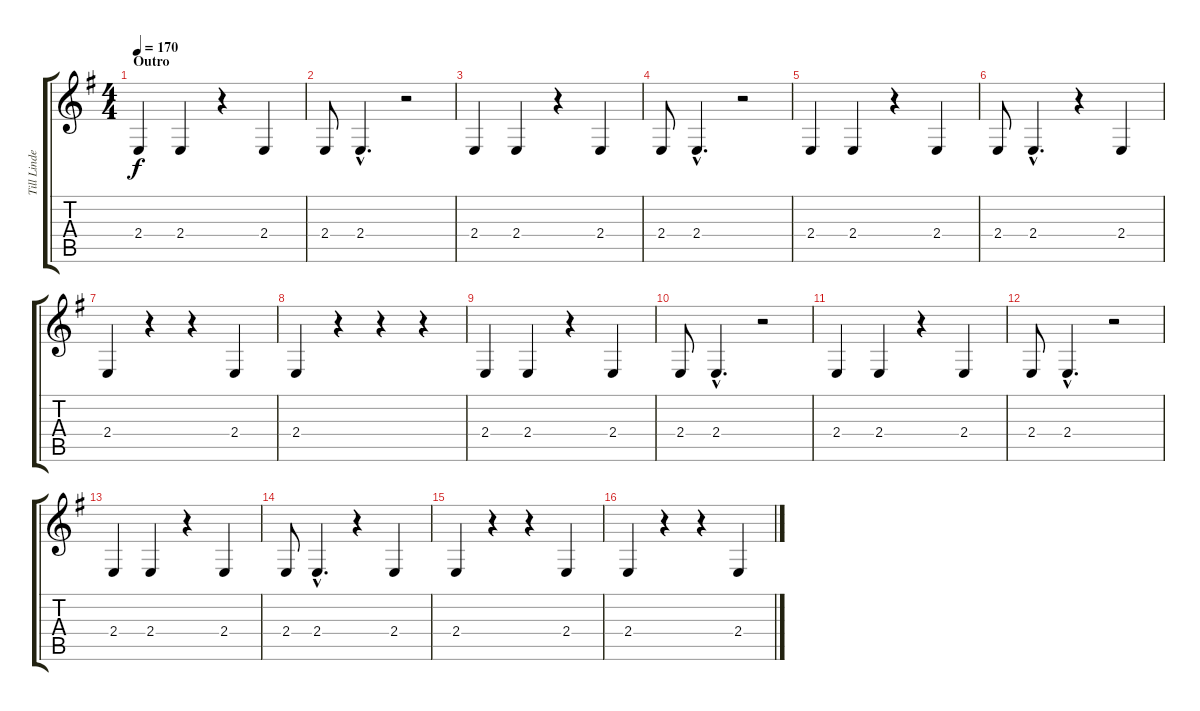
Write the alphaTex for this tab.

\track ("Till Lindemann - Lyrics" "Till Linde") {instrument oboe}
\staff {score tabs}
\tuning (E4 B3 G3 D3 A2 E2) {hide}
\ts (4 4)
\section ("" "Outro")
\tempo 170
\clef g2
\ks g
2.4.4{dy f} 2.4.4 r.4 2.4.4 |
2.4.8 2.4{hac}.4{d} r.2 |
2.4.4 2.4.4 r.4 2.4.4 |
2.4.8 2.4{hac}.4{d} r.2 |
2.4.4 2.4.4 r.4 2.4.4 |
2.4.8 2.4{hac}.4{d} r.4 2.4.4 |
2.4.4 r.4 r.4 2.4.4 |
2.4.4 r.4 r.4 r.4 |
2.4.4 2.4.4 r.4 2.4.4 |
2.4.8 2.4{hac}.4{d} r.2 |
2.4.4 2.4.4 r.4 2.4.4 |
2.4.8 2.4{hac}.4{d} r.2 |
2.4.4 2.4.4 r.4 2.4.4 |
2.4.8 2.4{hac}.4{d} r.4 2.4.4 |
2.4.4 r.4 r.4 2.4.4 |
2.4.4 r.4 r.4 2.4.4
